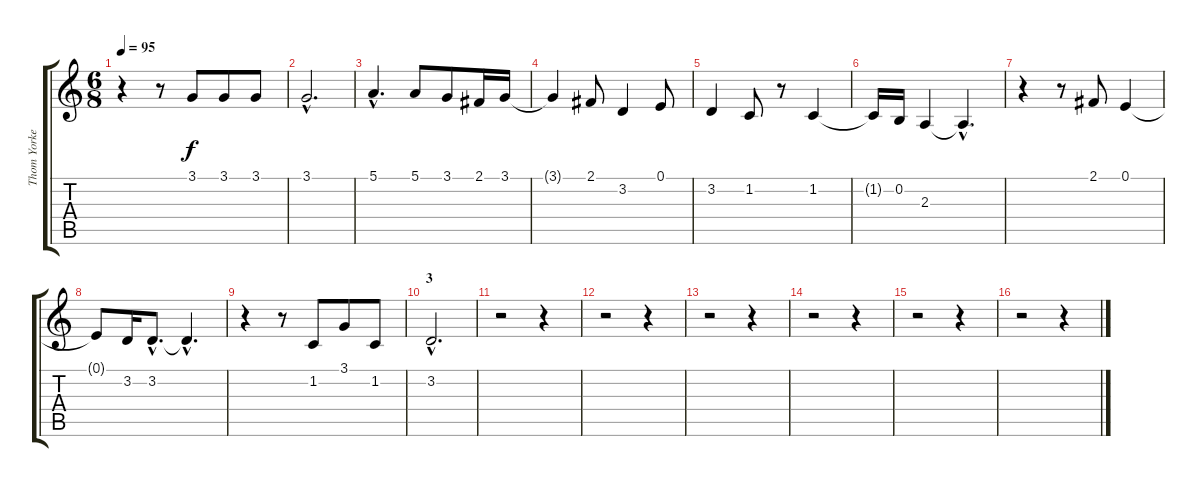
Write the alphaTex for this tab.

\track ("Thom Yorke (vox)" "Thom Yorke") {instrument synthvoice}
\staff {score tabs}
\tuning (E4 B3 G3 D3 A2 E2) {hide}
\ts (6 8)
\tempo 95
\clef g2
\ks c
r.4{dy f} r.8 3.1.8 3.1.8 3.1.8 |
3.1{hac}.2{d} |
5.1{hac}.4{d} 5.1.8 3.1.8 2.1.16 3.1.16 |
3.1{t}.4 2.1.8 3.2.4 0.1.8 |
3.2.4 1.2.8 r.8 1.2.4 |
1.2{t}.16 0.2.16 2.3.4 2.3{hac t}.4{d} |
r.4 r.8 2.1.8 0.1.4 |
0.1{t}.8 3.2.16 3.2{hac}.8{d} 3.2{hac t}.4{d} |
r.4 r.8 1.2.8 3.1.8 1.2.8 |
\section ("" "3")
3.2{hac}.2{d} |
r.2 r.4 |
r.2 r.4 |
r.2 r.4 |
r.2 r.4 |
r.2 r.4 |
r.2 r.4
